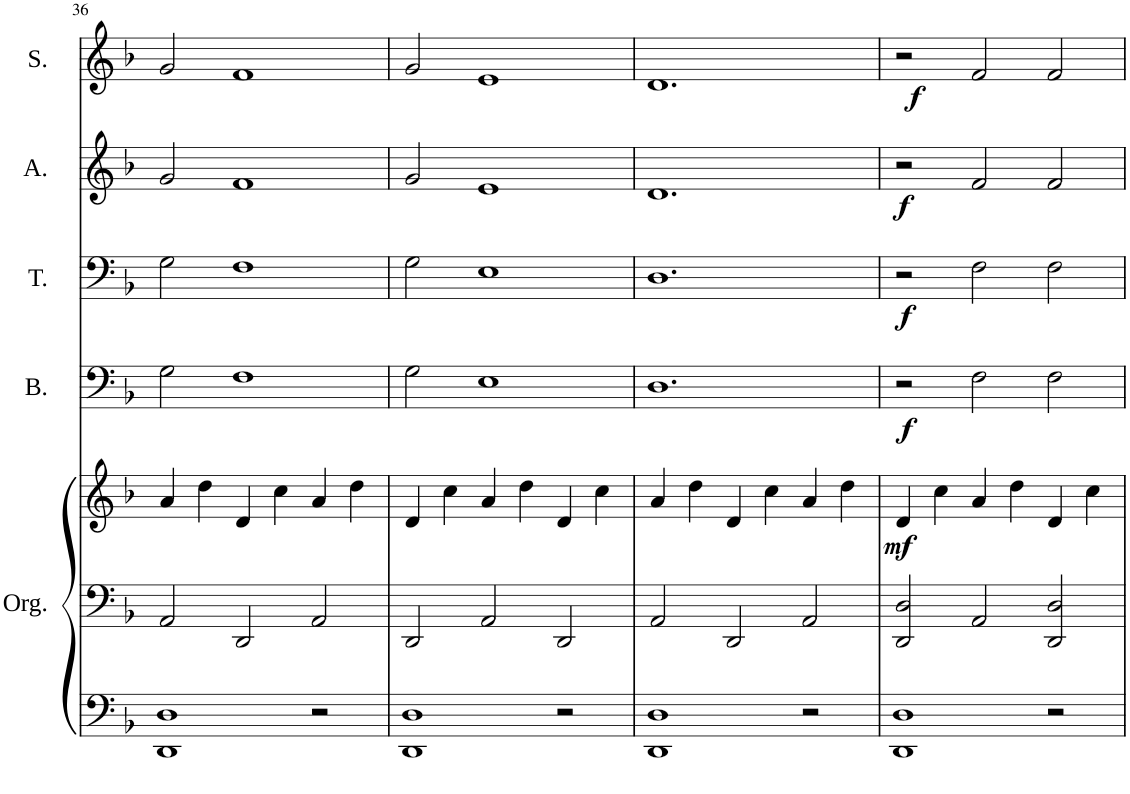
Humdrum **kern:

**kern	**kern	**kern	**dynam	**kern	**dynam	**kern	**dynam	**kern	**dynam	**kern	**dynam
*part5	*part5	*part5	*part5	*part4	*part4	*part3	*part3	*part2	*part2	*part1	*part1
*staff7	*staff6	*staff5	*staff5/6/7	*staff4	*staff4	*staff3	*staff3	*staff2	*staff2	*staff1	*staff1
*I"Organ	*	*	*	*I"Bass	*	*I"Tenor	*	*I"Alto	*	*I"Soprano	*
*I'Org.	*	*	*	*I'B.	*	*I'T.	*	*I'A.	*	*I'S.	*
!!LO:PB:g=z
*clefF4	*clefF4	*clefG2	*	*clefF4	*	*clefF4	*	*clefG2	*	*clefG2	*
*k[b-]	*k[b-]	*k[b-]	*	*k[b-]	*	*k[b-]	*	*k[b-]	*	*k[b-]	*
*M6/4	*M6/4	*M6/4	*	*M6/4	*	*M6/4	*	*M6/4	*	*M6/4	*
=36	=36	=36	=36	=36	=36	=36	=36	=36	=36	=36	=36
1DD 1D	2AA/	4a/	.	2G\	.	2G\	.	2g/	.	2g/	.
.	.	4dd\	.	.	.	.	.	.	.	.	.
.	2DD/	4d/	.	1F	.	1F	.	1f	.	1f	.
.	.	4cc\	.	.	.	.	.	.	.	.	.
2r	2AA/	4a/	.	.	.	.	.	.	.	.	.
.	.	4dd\	.	.	.	.	.	.	.	.	.
=37	=37	=37	=37	=37	=37	=37	=37	=37	=37	=37	=37
1DD 1D	2DD/	4d/	.	2G\	.	2G\	.	2g/	.	2g/	.
.	.	4cc\	.	.	.	.	.	.	.	.	.
.	2AA/	4a/	.	1E	.	1E	.	1e	.	1e	.
.	.	4dd\	.	.	.	.	.	.	.	.	.
2r	2DD/	4d/	.	.	.	.	.	.	.	.	.
.	.	4cc\	.	.	.	.	.	.	.	.	.
=38	=38	=38	=38	=38	=38	=38	=38	=38	=38	=38	=38
1DD 1D	2AA/	4a/	.	1.D	.	1.D	.	1.d	.	1.d	.
.	.	4dd\	.	.	.	.	.	.	.	.	.
.	2DD/	4d/	.	.	.	.	.	.	.	.	.
.	.	4cc\	.	.	.	.	.	.	.	.	.
2r	2AA/	4a/	.	.	.	.	.	.	.	.	.
.	.	4dd\	.	.	.	.	.	.	.	.	.
=39	=39	=39	=39	=39	=39	=39	=39	=39	=39	=39	=39
!	!	!	!LO:DY:b	!	!LO:DY:b	!	!LO:DY:b	!	!LO:DY:b	!	!LO:DY:b
1DD 1D	2DD/ 2D/	4d/	mf	2r	f	2r	f	2r	f	2r	f
.	.	4cc\	.	.	.	.	.	.	.	.	.
.	2AA/	4a/	.	2F\	.	2F\	.	2f/	.	2f/	.
.	.	4dd\	.	.	.	.	.	.	.	.	.
2r	2DD/ 2D/	4d/	.	2F\	.	2F\	.	2f/	.	2f/	.
.	.	4cc\	.	.	.	.	.	.	.	.	.
=	=	=	=	=	=	=	=	=	=	=	=
*-	*-	*-	*-	*-	*-	*-	*-	*-	*-	*-	*-
